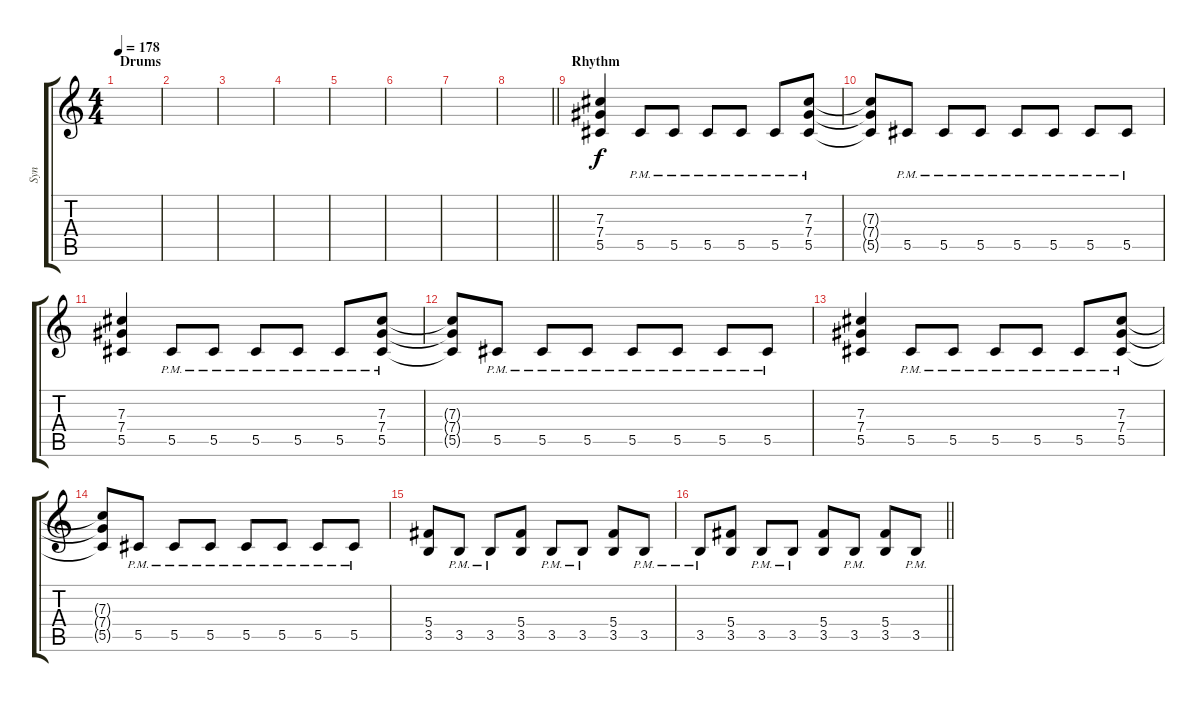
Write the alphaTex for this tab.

\track ("Syn" "Syn") {instrument distortionguitar}
\staff {score tabs}
\tuning (Eb4 Bb3 Gb3 Db3 Ab2 Db2) {hide}
\ts (4 4)
\section ("" "Drums")
\tempo 178
\clef g2
\ks c
|
|
|
|
|
|
|
\barLineRight lightlight
|
\section ("" "Rhythm")
(7.3 7.4 5.5).4 5.5{pm}.8 5.5{pm}.8 5.5{pm}.8 5.5{pm}.8 5.5{pm}.8 (7.3 7.4 5.5{pm}).8 |
(7.3{t} 7.4{t} 5.5{t}).8 5.5{pm}.8 5.5{pm}.8 5.5{pm}.8 5.5{pm}.8 5.5{pm}.8 5.5{pm}.8 5.5{pm}.8 |
(7.3 7.4 5.5).4 5.5{pm}.8 5.5{pm}.8 5.5{pm}.8 5.5{pm}.8 5.5{pm}.8 (7.3 7.4 5.5{pm}).8 |
(7.3{t} 7.4{t} 5.5{t}).8 5.5{pm}.8 5.5{pm}.8 5.5{pm}.8 5.5{pm}.8 5.5{pm}.8 5.5{pm}.8 5.5{pm}.8 |
(7.3 7.4 5.5).4 5.5{pm}.8 5.5{pm}.8 5.5{pm}.8 5.5{pm}.8 5.5{pm}.8 (7.3 7.4 5.5{pm}).8 |
(7.3{t} 7.4{t} 5.5{t}).8 5.5{pm}.8 5.5{pm}.8 5.5{pm}.8 5.5{pm}.8 5.5{pm}.8 5.5{pm}.8 5.5{pm}.8 |
(5.4 3.5).8 3.5{pm}.8 3.5{pm}.8 (5.4 3.5).8 3.5{pm}.8 3.5{pm}.8 (5.4 3.5).8 3.5{pm}.8 |
\barLineRight lightlight
3.5{pm}.8 (5.4 3.5).8 3.5{pm}.8 3.5{pm}.8 (5.4 3.5).8 3.5{pm}.8 (5.4 3.5).8 3.5{pm}.8
